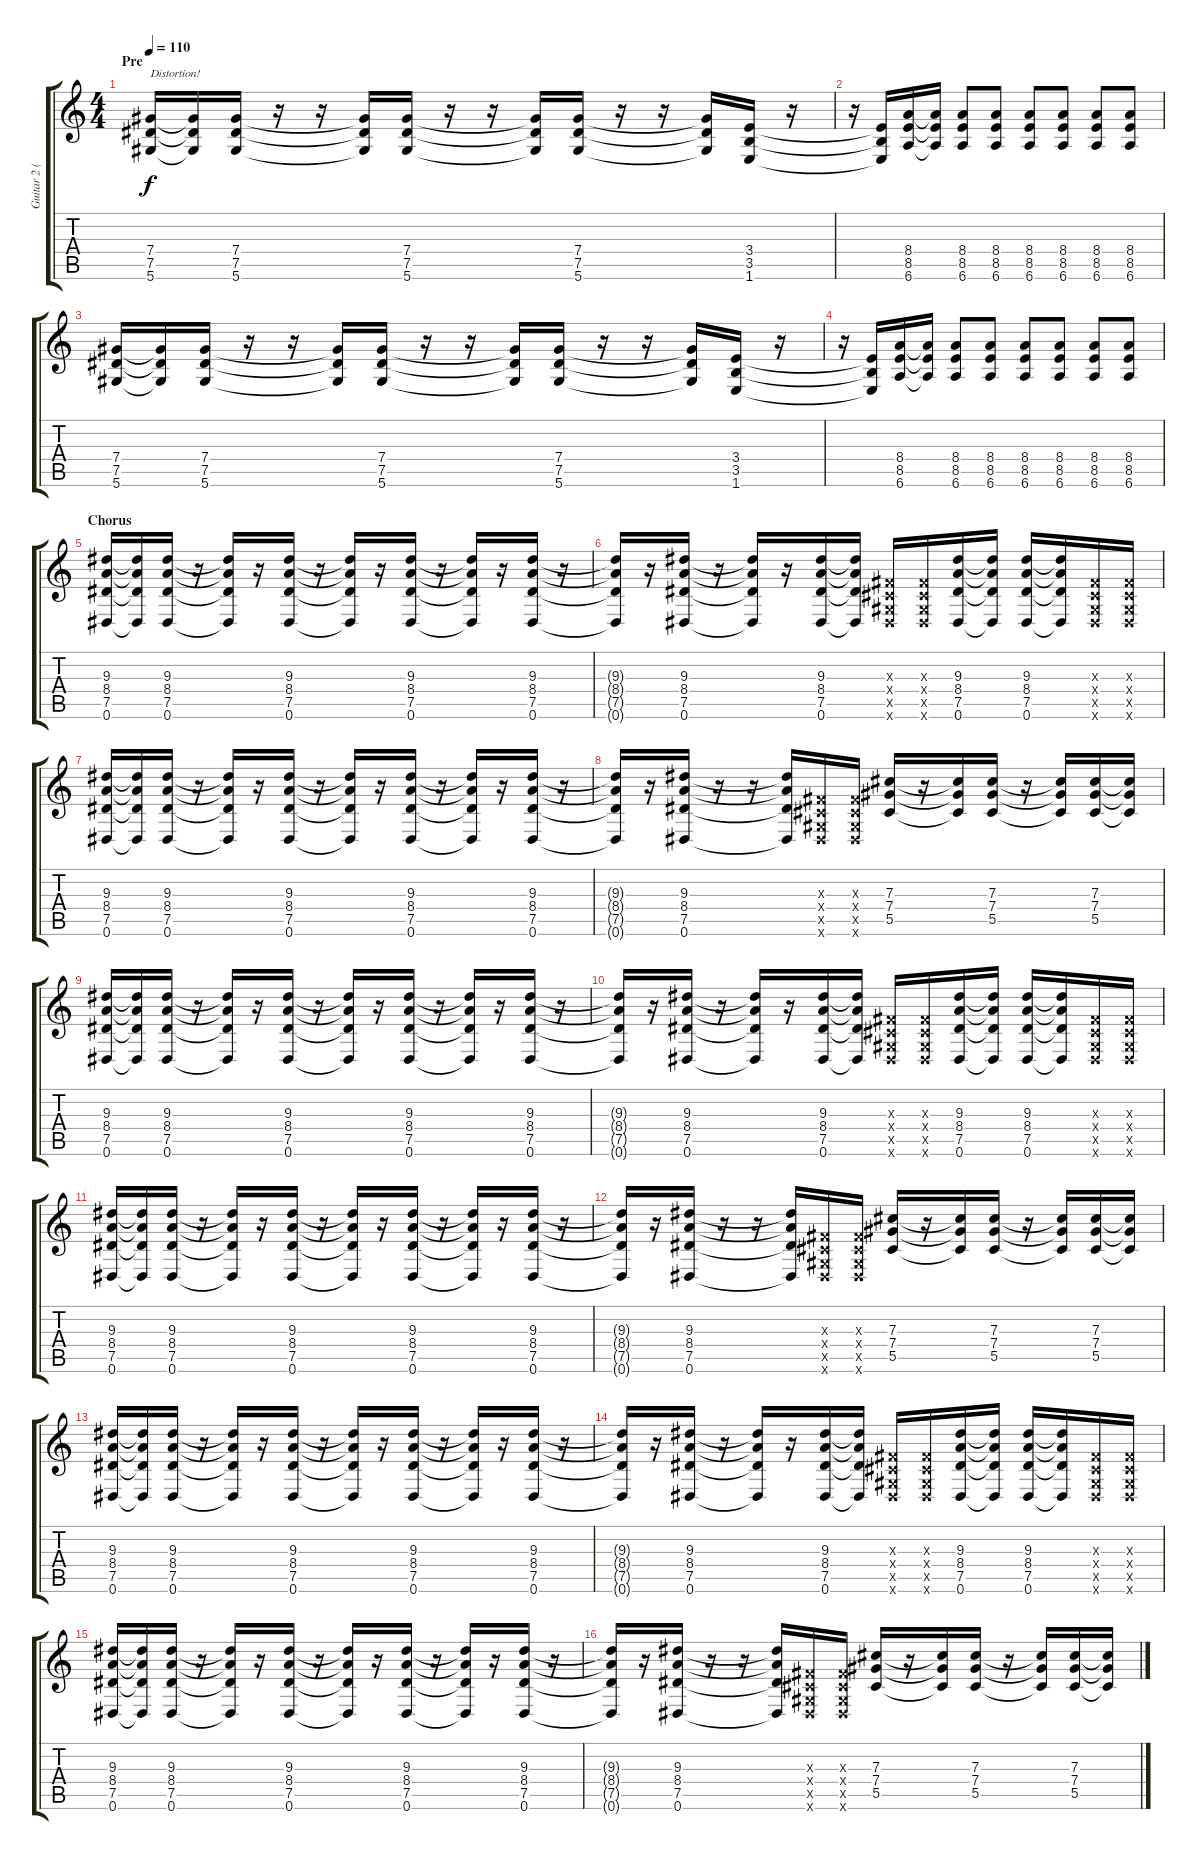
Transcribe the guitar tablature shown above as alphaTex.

\track ("Guitar 2 (Eb)" "Guitar 2 (") {instrument distortionguitar}
\staff {score tabs}
\tuning (Eb4 Bb3 Gb3 Db3 Ab2 Eb2) {hide}
\ts (4 4)
\section ("" "Pre")
\tempo 110
\clef g2
\ks c
(7.4 7.5 5.6).16{txt "Distortion!" dy f instrument distortionguitar} (7.4{t} 7.5{t} 5.6{t}).16 (7.4 7.5 5.6).16 r.16 r.16 (7.4{t} 7.5{t} 5.6{t}).16 (7.4 7.5 5.6).16 r.16 r.16 (7.4{t} 7.5{t} 5.6{t}).16 (7.4 7.5 5.6).16 r.16 r.16 (7.4{t} 7.5{t} 5.6{t}).16 (3.4 3.5 1.6).16 r.16 |
r.16 (3.4{t} 3.5{t} 1.6{t}).16 (8.4 8.5 6.6).16 (8.4{t} 8.5{t} 6.6{t}).16 (8.4 8.5 6.6).8 (8.4 8.5 6.6).8 (8.4 8.5 6.6).8 (8.4 8.5 6.6).8 (8.4 8.5 6.6).8 (8.4 8.5 6.6).8 |
(7.4 7.5 5.6).16 (7.4{t} 7.5{t} 5.6{t}).16 (7.4 7.5 5.6).16 r.16 r.16 (7.4{t} 7.5{t} 5.6{t}).16 (7.4 7.5 5.6).16 r.16 r.16 (7.4{t} 7.5{t} 5.6{t}).16 (7.4 7.5 5.6).16 r.16 r.16 (7.4{t} 7.5{t} 5.6{t}).16 (3.4 3.5 1.6).16 r.16 |
r.16 (3.4{t} 3.5{t} 1.6{t}).16 (8.4 8.5 6.6).16 (8.4{t} 8.5{t} 6.6{t}).16 (8.4 8.5 6.6).8 (8.4 8.5 6.6).8 (8.4 8.5 6.6).8 (8.4 8.5 6.6).8 (8.4 8.5 6.6).8 (8.4 8.5 6.6).8 |
\section ("" "Chorus")
(9.3 8.4 7.5 0.6).16 (9.3{t} 8.4{t} 7.5{t} 0.6{t}).16 (9.3 8.4 7.5 0.6).16 r.16 (9.3{t} 8.4{t} 7.5{t} 0.6{t}).16 r.16 (9.3 8.4 7.5 0.6).16 r.16 (9.3{t} 8.4{t} 7.5{t} 0.6{t}).16 r.16 (9.3 8.4 7.5 0.6).16 r.16 (9.3{t} 8.4{t} 7.5{t} 0.6{t}).16 r.16 (9.3 8.4 7.5 0.6).16 r.16 |
(9.3{t} 8.4{t} 7.5{t} 0.6{t}).16 r.16 (9.3 8.4 7.5 0.6).16 r.16 (9.3{t} 8.4{t} 7.5{t} 0.6{t}).16 r.16 (9.3 8.4 7.5 0.6).16 (9.3{t} 8.4{t} 7.5{t} 0.6{t}).16 (0.3{x} 0.4{x} 0.5{x} 0.6{x}).16 (0.3{x} 0.4{x} 0.5{x} 0.6{x}).16 (9.3 8.4 7.5 0.6).16 (9.3{t} 8.4{t} 7.5{t} 0.6{t}).16 (9.3 8.4 7.5 0.6).16 (9.3{t} 8.4{t} 7.5{t} 0.6{t}).16 (0.3{x} 0.4{x} 0.5{x} 0.6{x}).16 (0.3{x} 0.4{x} 0.5{x} 0.6{x}).16 |
(9.3 8.4 7.5 0.6).16 (9.3{t} 8.4{t} 7.5{t} 0.6{t}).16 (9.3 8.4 7.5 0.6).16 r.16 (9.3{t} 8.4{t} 7.5{t} 0.6{t}).16 r.16 (9.3 8.4 7.5 0.6).16 r.16 (9.3{t} 8.4{t} 7.5{t} 0.6{t}).16 r.16 (9.3 8.4 7.5 0.6).16 r.16 (9.3{t} 8.4{t} 7.5{t} 0.6{t}).16 r.16 (9.3 8.4 7.5 0.6).16 r.16 |
(9.3{t} 8.4{t} 7.5{t} 0.6{t}).16 r.16 (9.3 8.4 7.5 0.6).16 r.16 r.16 (9.3{t} 8.4{t} 7.5{t} 0.6{t}).16 (0.3{x} 0.4{x} 0.5{x} 0.6{x}).16 (0.3{x} 0.4{x} 0.5{x} 0.6{x}).16 (7.3 7.4 5.5).16 r.16 (7.3{t} 7.4{t} 5.5{t}).16 (7.3 7.4 5.5).16 r.16 (7.3{t} 7.4{t} 5.5{t}).16 (7.3 7.4 5.5).16 (7.3{t} 7.4{t} 5.5{t}).16 |
(9.3 8.4 7.5 0.6).16 (9.3{t} 8.4{t} 7.5{t} 0.6{t}).16 (9.3 8.4 7.5 0.6).16 r.16 (9.3{t} 8.4{t} 7.5{t} 0.6{t}).16 r.16 (9.3 8.4 7.5 0.6).16 r.16 (9.3{t} 8.4{t} 7.5{t} 0.6{t}).16 r.16 (9.3 8.4 7.5 0.6).16 r.16 (9.3{t} 8.4{t} 7.5{t} 0.6{t}).16 r.16 (9.3 8.4 7.5 0.6).16 r.16 |
(9.3{t} 8.4{t} 7.5{t} 0.6{t}).16 r.16 (9.3 8.4 7.5 0.6).16 r.16 (9.3{t} 8.4{t} 7.5{t} 0.6{t}).16 r.16 (9.3 8.4 7.5 0.6).16 (9.3{t} 8.4{t} 7.5{t} 0.6{t}).16 (0.3{x} 0.4{x} 0.5{x} 0.6{x}).16 (0.3{x} 0.4{x} 0.5{x} 0.6{x}).16 (9.3 8.4 7.5 0.6).16 (9.3{t} 8.4{t} 7.5{t} 0.6{t}).16 (9.3 8.4 7.5 0.6).16 (9.3{t} 8.4{t} 7.5{t} 0.6{t}).16 (0.3{x} 0.4{x} 0.5{x} 0.6{x}).16 (0.3{x} 0.4{x} 0.5{x} 0.6{x}).16 |
(9.3 8.4 7.5 0.6).16 (9.3{t} 8.4{t} 7.5{t} 0.6{t}).16 (9.3 8.4 7.5 0.6).16 r.16 (9.3{t} 8.4{t} 7.5{t} 0.6{t}).16 r.16 (9.3 8.4 7.5 0.6).16 r.16 (9.3{t} 8.4{t} 7.5{t} 0.6{t}).16 r.16 (9.3 8.4 7.5 0.6).16 r.16 (9.3{t} 8.4{t} 7.5{t} 0.6{t}).16 r.16 (9.3 8.4 7.5 0.6).16 r.16 |
(9.3{t} 8.4{t} 7.5{t} 0.6{t}).16 r.16 (9.3 8.4 7.5 0.6).16 r.16 r.16 (9.3{t} 8.4{t} 7.5{t} 0.6{t}).16 (0.3{x} 0.4{x} 0.5{x} 0.6{x}).16 (0.3{x} 0.4{x} 0.5{x} 0.6{x}).16 (7.3 7.4 5.5).16 r.16 (7.3{t} 7.4{t} 5.5{t}).16 (7.3 7.4 5.5).16 r.16 (7.3{t} 7.4{t} 5.5{t}).16 (7.3 7.4 5.5).16 (7.3{t} 7.4{t} 5.5{t}).16 |
(9.3 8.4 7.5 0.6).16 (9.3{t} 8.4{t} 7.5{t} 0.6{t}).16 (9.3 8.4 7.5 0.6).16 r.16 (9.3{t} 8.4{t} 7.5{t} 0.6{t}).16 r.16 (9.3 8.4 7.5 0.6).16 r.16 (9.3{t} 8.4{t} 7.5{t} 0.6{t}).16 r.16 (9.3 8.4 7.5 0.6).16 r.16 (9.3{t} 8.4{t} 7.5{t} 0.6{t}).16 r.16 (9.3 8.4 7.5 0.6).16 r.16 |
(9.3{t} 8.4{t} 7.5{t} 0.6{t}).16 r.16 (9.3 8.4 7.5 0.6).16 r.16 (9.3{t} 8.4{t} 7.5{t} 0.6{t}).16 r.16 (9.3 8.4 7.5 0.6).16 (9.3{t} 8.4{t} 7.5{t} 0.6{t}).16 (0.3{x} 0.4{x} 0.5{x} 0.6{x}).16 (0.3{x} 0.4{x} 0.5{x} 0.6{x}).16 (9.3 8.4 7.5 0.6).16 (9.3{t} 8.4{t} 7.5{t} 0.6{t}).16 (9.3 8.4 7.5 0.6).16 (9.3{t} 8.4{t} 7.5{t} 0.6{t}).16 (0.3{x} 0.4{x} 0.5{x} 0.6{x}).16 (0.3{x} 0.4{x} 0.5{x} 0.6{x}).16 |
(9.3 8.4 7.5 0.6).16 (9.3{t} 8.4{t} 7.5{t} 0.6{t}).16 (9.3 8.4 7.5 0.6).16 r.16 (9.3{t} 8.4{t} 7.5{t} 0.6{t}).16 r.16 (9.3 8.4 7.5 0.6).16 r.16 (9.3{t} 8.4{t} 7.5{t} 0.6{t}).16 r.16 (9.3 8.4 7.5 0.6).16 r.16 (9.3{t} 8.4{t} 7.5{t} 0.6{t}).16 r.16 (9.3 8.4 7.5 0.6).16 r.16 |
(9.3{t} 8.4{t} 7.5{t} 0.6{t}).16 r.16 (9.3 8.4 7.5 0.6).16 r.16 r.16 (9.3{t} 8.4{t} 7.5{t} 0.6{t}).16 (0.3{x} 0.4{x} 0.5{x} 0.6{x}).16 (0.3{x} 0.4{x} 0.5{x} 0.6{x}).16 (7.3 7.4 5.5).16 r.16 (7.3{t} 7.4{t} 5.5{t}).16 (7.3 7.4 5.5).16 r.16 (7.3{t} 7.4{t} 5.5{t}).16 (7.3 7.4 5.5).16 (7.3{t} 7.4{t} 5.5{t}).16
